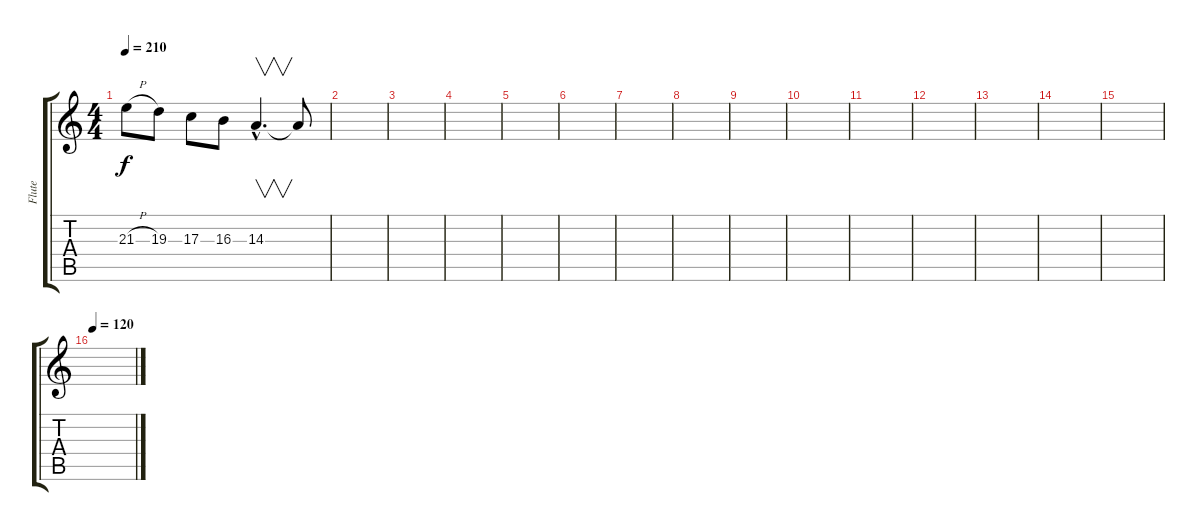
\track ("Flute" "Flute") {instrument ocarina}
\staff {score tabs}
\tuning (E4 B3 G3 D3 A2 E2) {hide}
\ts (4 4)
\tempo 210
\clef g2
\ks c
21.3{h}.8{dy f} 19.3.8 17.3.8 16.3.8 14.3{hac}.4{v d} 14.3{t}.8 |
|
|
|
|
|
|
|
|
|
|
|
|
|
|
\tempo 120
